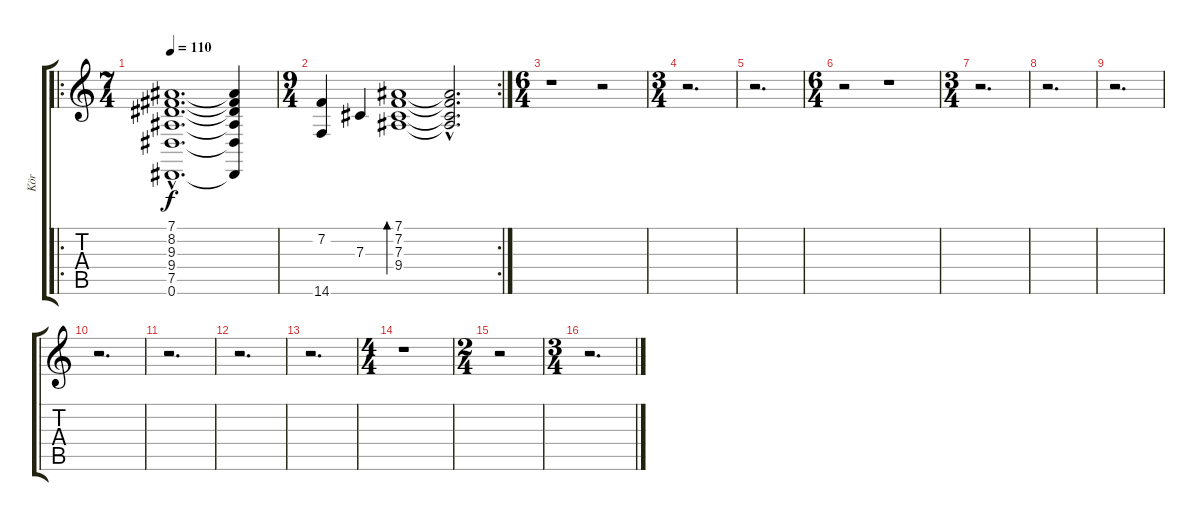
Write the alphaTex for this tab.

\track ("Kör" "Kör") {instrument stringensemble1}
\staff {score tabs}
\tuning (Eb4 Bb3 Gb3 Db3 Ab2 Eb2) {hide}
\ro
\ts (7 4)
\tempo 110
\clef g2
\ks c
(7.1{hac} 8.2{hac} 9.3{hac} 9.4{hac} 7.5{hac} 0.6{hac}).1{d dy f instrument stringensemble1} (7.1{t} 8.2{t} 9.3{t} 9.4{t} 7.5{t} 0.6{t}).4 |
\rc 2
\ts (9 4)
(7.2 14.6).4 7.3.4 (7.1 7.2 7.3 9.4).1{bd 240} (7.1{hac t} 7.2{hac t} 7.3{hac t} 9.4{hac t}).2{d} |
\ts (6 4)
r.1 r.2 |
\ts (3 4)
r.2{d} |
r.2{d} |
\ts (6 4)
r.2 r.1 |
\ts (3 4)
r.2{d} |
r.2{d} |
r.2{d} |
r.2{d} |
r.2{d} |
r.2{d} |
r.2{d} |
\ts (4 4)
r.1 |
\ts (2 4)
r.2 |
\ts (3 4)
r.2{d}
